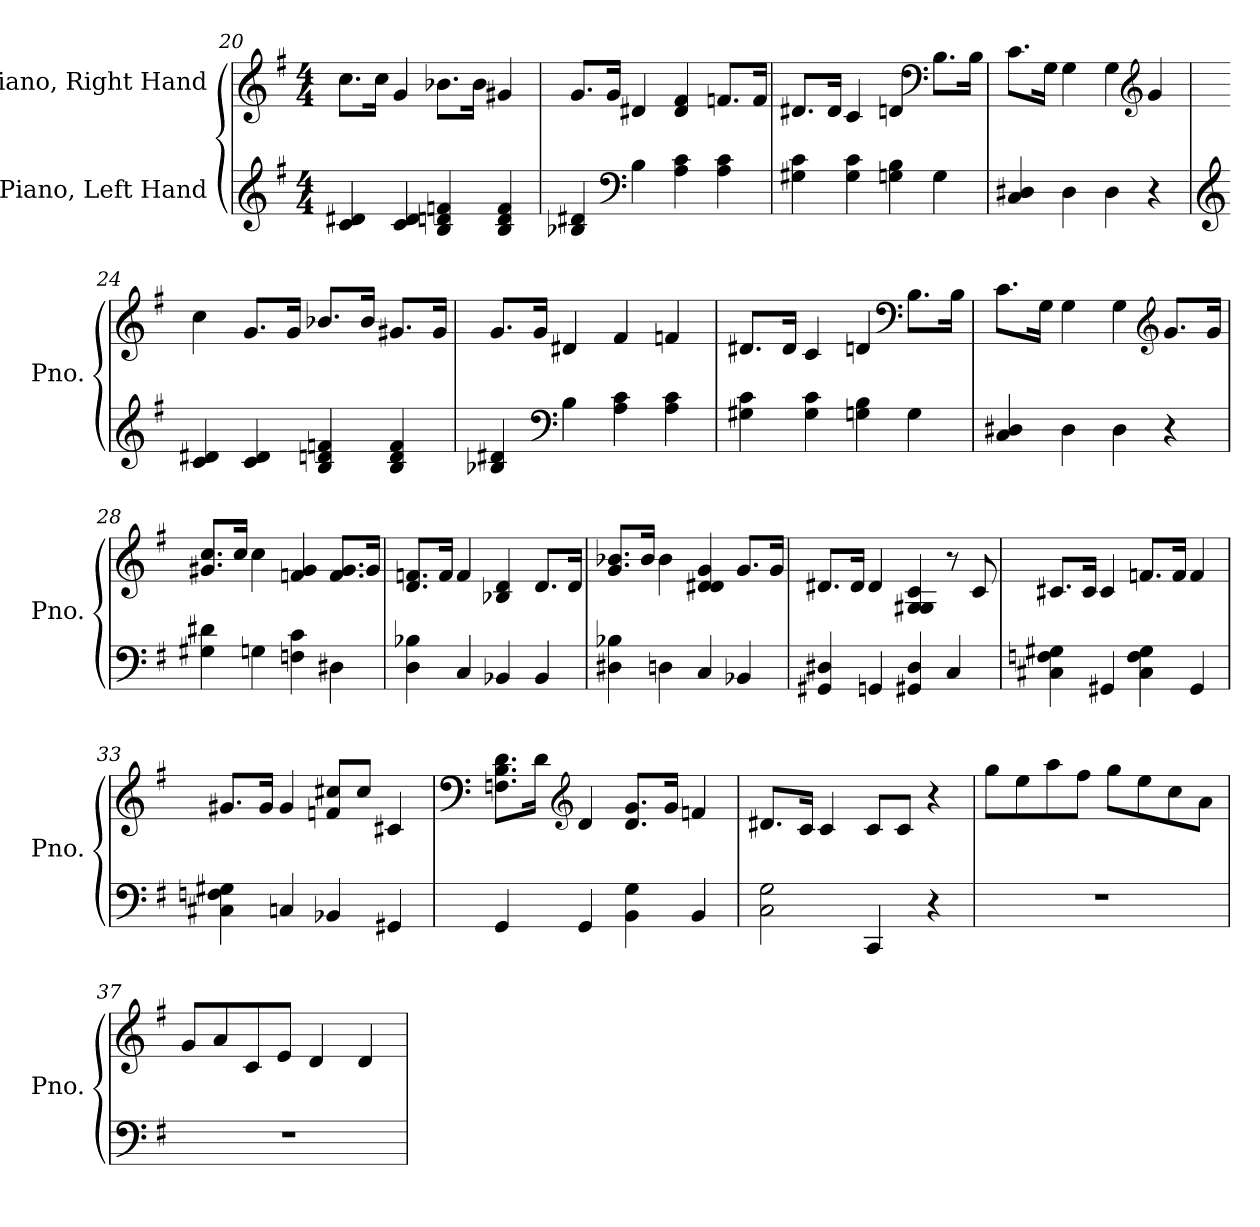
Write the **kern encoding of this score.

**kern	**kern
*part2	*part1
*staff2	*staff1
*I"Piano, Left Hand	*I"Piano, Right Hand
*I'Pno.	*I'Pno.
!!LO:LB:g=z
*clefG2	*clefG2
*k[f#]	*k[f#]
*M4/4	*M4/4
=20	=20
4c/ 4d#X/	8.cc\L
.	16cc\Jk
4c/ 4d#/	4g/
4B/ 4dn/ 4fn/	8.b-X\L
.	16b-\Jk
4B/ 4d/ 4f/	4g#X/
=21	=21
4B-X/ 4d#X/	8.g/L
.	16g/Jk
*clefF4	*
4B-\	4d#X/
4A\ 4c\	4d#/ 4f#/
4A\ 4c\	8.fn/L
.	16f/Jk
=22	=22
4G#X\ 4c\	8.d#X/L
.	16d#/Jk
4G#\ 4c\	4c/
4Gn\ 4B\	4dn/
*	*clefF4
4G\	8.B\L
.	16B\Jk
=23	=23
4C/ 4D#X/	8.c\L
.	16G\Jk
4D#\	4G\
4D#\	4G\
*	*clefG2
4r	4g/
!!LO:LB:g=z
=24	=24
*clefG2	*
4c/ 4d#X/	4cc\
4c/ 4d#/	8.g/L
.	16g/Jk
4B/ 4dn/ 4fn/	8.b-X/L
.	16b-/Jk
4B/ 4d/ 4f/	8.g#X/L
.	16g#/Jk
=25	=25
4B-X/ 4d#X/	8.g/L
.	16g/Jk
*clefF4	*
4B-\	4d#X/
4A\ 4c\	4f#/
4A\ 4c\	4fn/
=26	=26
4G#X\ 4c\	8.d#X/L
.	16d#/Jk
4G#\ 4c\	4c/
4Gn\ 4B\	4dn/
*	*clefF4
4G\	8.B\L
.	16B\Jk
=27	=27
4C/ 4D#X/	8.c\L
.	16G\Jk
4D#\	4G\
4D#\	4G\
*	*clefG2
4r	8.g/L
.	16g/Jk
!!LO:LB:g=z
=28	=28
4G#X\ 4d#X\	8.g#X/ 8.cc/L
.	16cc/Jk
4Gn\	4cc\
4Fn\ 4c\	4fn/ 4g#/
4D#X\	8.f/ 8.g#/L
.	16g#/Jk
=29	=29
4D\ 4B-X\	8.d/ 8.fn/L
.	16f/Jk
4C/	4f/
4BB-X/	4B-X/ 4d/
4BB-/	8.d/L
.	16d/Jk
=30	=30
4D#X\ 4B-X\	8.g/ 8.b-X/L
.	16b-/Jk
4Dn\	4b-\
4C/	4d/ 4d#X/ 4g/
4BB-X/	8.g/L
.	16g/Jk
=31	=31
4GG#X/ 4D#X/	8.d#X/L
.	16d#/Jk
4GGn/	4d#/
4GG#X/ 4D#/	4G/ 4G#X/ 4c/
4C/	8r
.	8c/
!!LO:PB:g=z
=32	=32
4C#X\ 4Fn\ 4G#X\	8.c#X/L
.	16c#/Jk
4GG#X/	4c#/
4C#\ 4F\ 4G#\	8.fn/L
.	16f/Jk
4GG#/	4f/
=33	=33
4C#X\ 4Fn\ 4G#X\	8.g#X/L
.	16g#/Jk
4Cn/	4g#/
4BB-X/	8fn/ 8cc#X/L
.	8cc#/J
4GG#X/	4c#X/
=34	=34
*	*clefF4
4GG/	8.Fn\ 8.B\ 8.d\L
.	16d\Jk
*	*clefG2
4GG/	4d/
4BB\ 4G\	8.d/ 8.g/L
.	16g/Jk
4BB/	4fn/
=35	=35
2C\ 2G\	8.d#X/L
.	16c/Jk
.	4c/
4CC/	8c/L
.	8c/J
4r	4r
!!LO:LB:g=z
=36	=36
1r	8gg\L
.	8ee\
.	8aa\
.	8ff#\J
.	8gg\L
.	8ee\
.	8cc\
.	8a\J
=37	=37
1r	8g/L
.	8a/
.	8c/
.	8e/J
.	4d/
.	4d/
=	=
*-	*-
